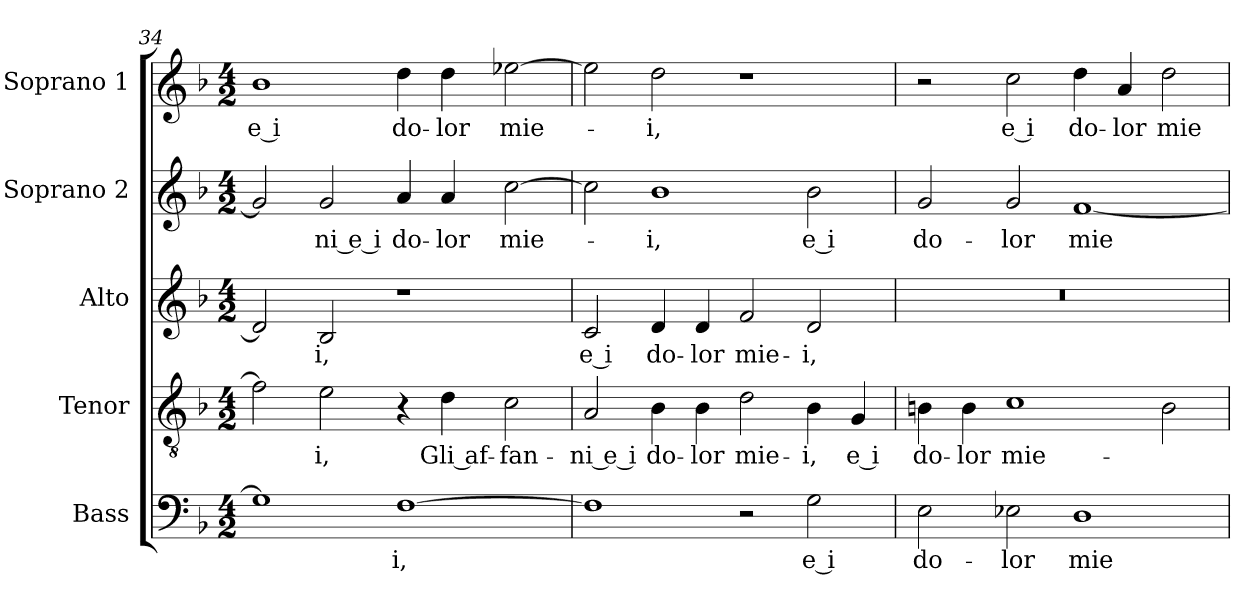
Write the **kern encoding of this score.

**kern	**text	**kern	**text	**kern	**text	**kern	**text	**kern	**text
*part5	*part5	*part4	*part4	*part3	*part3	*part2	*part2	*part1	*part1
*staff5	*staff5	*staff4	*staff4	*staff3	*staff3	*staff2	*staff2	*staff1	*staff1
*I"Bass	*	*I"Tenor	*	*I"Alto	*	*I"Soprano 2	*	*I"Soprano 1	*
*I'B	*	*I'T	*	*I'A	*	*I'S2	*	*I'S1	*
!!LO:LB:g=z
*clefF4	*	*clefGv2	*	*clefG2	*	*clefG2	*	*clefG2	*
*	*	*ITrd7c12	*	*	*	*	*	*	*
*k[b-]	*	*k[b-]	*	*k[b-]	*	*k[b-]	*	*k[b-]	*
*F:	*	*F:	*	*F:	*	*F:	*	*F:	*
*M4/2	*	*M4/2	*	*M4/2	*	*M4/2	*	*M4/2	*
=34	=34	=34	=34	=34	=34	=34	=34	=34	=34
!	!	!	!	!	!	!	!	!	!LO:LY:b:color=#000000
1Gi]	.	2Fi\]	.	2di/]	.	2gi/]	.	1b-i	e i
!	!	!	!LO:LY:b:color=#000000	!	!	!	!	!	!
!	!	!	!	!	!LO:LY:b:color=#000000	!	!	!	!
!	!	!	!	!	!	!	!LO:LY:b:color=#000000	!	!
.	.	2Ei\	-i,	2B-i/	-i,	2gi/	-ni e i	.	.
!	!LO:LY:b:color=#000000	!	!	!	!	!	!	!	!
!	!	!	!	!	!	!	!LO:LY:b:color=#000000	!	!
!	!	!	!	!	!	!	!	!	!LO:LY:b:color=#000000
[1Fi	-i,	4r	.	1r	.	4ai/	do-	4ddi\	do-
!	!	!	!LO:LY:b:color=#000000	!	!	!	!	!	!
!	!	!	!	!	!	!	!LO:LY:b:color=#000000	!	!
!	!	!	!	!	!	!	!	!	!LO:LY:b:color=#000000
.	.	4Di\	Gli af-	.	.	4ai/	-lor	4ddi\	-lor
!	!	!	!LO:LY:b:color=#000000	!	!	!	!	!	!
!	!	!	!	!	!	!	!LO:LY:b:color=#000000	!	!
!	!	!	!	!	!	!	!	!	!LO:LY:b:color=#000000
.	.	2Ci\	-fan-	.	.	[2cci\	mie-	[2ee-Xi\	mie-
=35	=35	=35	=35	=35	=35	=35	=35	=35	=35
!	!	!	!LO:LY:b:color=#000000	!	!	!	!	!	!
!	!	!	!	!	!LO:LY:b:color=#000000	!	!	!	!
1Fi]	.	2AAi/	-ni e i	2ci/	e i	2cci\]	.	2ee-i\]	.
!	!	!	!LO:LY:b:color=#000000	!	!	!	!	!	!
!	!	!	!	!	!LO:LY:b:color=#000000	!	!	!	!
!	!	!	!	!	!	!	!LO:LY:b:color=#000000	!	!
!	!	!	!	!	!	!	!	!	!LO:LY:b:color=#000000
.	.	4BB-i\	do-	4di/	do-	1b-i	-i,	2ddi\	-i,
!	!	!	!LO:LY:b:color=#000000	!	!	!	!	!	!
!	!	!	!	!	!LO:LY:b:color=#000000	!	!	!	!
.	.	4BB-i\	-lor	4di/	-lor	.	.	.	.
!	!	!	!LO:LY:b:color=#000000	!	!	!	!	!	!
!	!	!	!	!	!LO:LY:b:color=#000000	!	!	!	!
2r	.	2Di\	mie-	2fi/	mie-	.	.	1r	.
!	!LO:LY:b:color=#000000	!	!	!	!	!	!	!	!
!	!	!	!LO:LY:b:color=#000000	!	!	!	!	!	!
!	!	!	!	!	!LO:LY:b:color=#000000	!	!	!	!
!	!	!	!	!	!	!	!LO:LY:b:color=#000000	!	!
2Gi\	e i	4BB-i\	-i,	2di/	-i,	2b-i\	e i	.	.
!	!	!	!LO:LY:b:color=#000000	!	!	!	!	!	!
.	.	4GGi/	e i	.	.	.	.	.	.
=36	=36	=36	=36	=36	=36	=36	=36	=36	=36
!	!LO:LY:b:color=#000000	!	!	!	!	!	!	!	!
!	!	!	!LO:LY:b:color=#000000	!LO:N:vis=1	!	!	!	!	!
!	!	!	!	!	!	!	!LO:LY:b:color=#000000	!	!
2Ei\	do-	4BBni\	do-	0r	.	2gi/	do-	2r	.
!	!	!	!LO:LY:b:color=#000000	!	!	!	!	!	!
.	.	4BBi\	-lor	.	.	.	.	.	.
!	!LO:LY:b:color=#000000	!	!	!	!	!	!	!	!
!	!	!	!LO:LY:b:color=#000000	!	!	!	!	!	!
!	!	!	!	!	!	!	!LO:LY:b:color=#000000	!	!
!	!	!	!	!	!	!	!	!	!LO:LY:b:color=#000000
2E-Xi\	-lor	1Ci	mie-	.	.	2gi/	-lor	2cci\	e i
!	!LO:LY:b:color=#000000	!	!	!	!	!	!	!	!
!	!	!	!	!	!	!	!LO:LY:b:color=#000000	!	!
!	!	!	!	!	!	!	!	!	!LO:LY:b:color=#000000
1Di	mie-	.	.	.	.	[1fi	mie-	4ddi\	do-
!	!	!	!	!	!	!	!	!	!LO:LY:b:color=#000000
.	.	.	.	.	.	.	.	4ai/	-lor
!	!	!	!	!	!	!	!	!	!LO:LY:b:color=#000000
.	.	2BBi\	.	.	.	.	.	2ddi\	mie-
=	=	=	=	=	=	=	=	=	=
*-	*-	*-	*-	*-	*-	*-	*-	*-	*-
